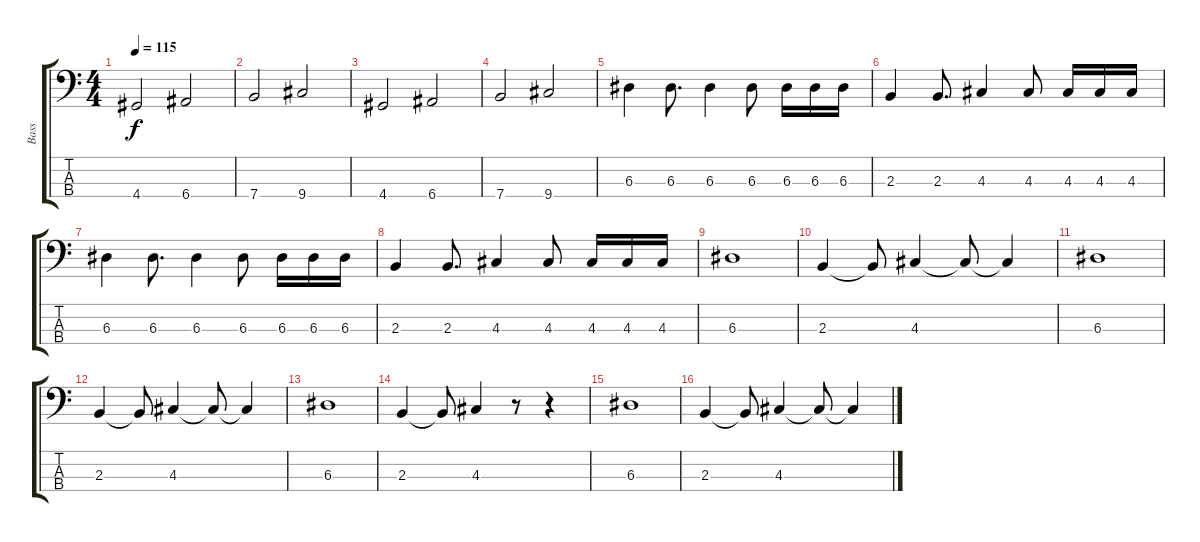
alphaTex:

\track ("Bass" "Bass") {instrument electricbassfinger}
\staff {score tabs}
\tuning (G2 D2 A1 E1) {hide}
\ts (4 4)
\tempo 115
\clef f4
\ks c
4.4.2{dy f} 6.4.2 |
7.4.2 9.4.2 |
4.4.2 6.4.2 |
7.4.2 9.4.2 |
6.3.4 6.3.8{d} 6.3.4 6.3.8 6.3.16 6.3.16 6.3.16 |
2.3.4 2.3.8{d} 4.3.4 4.3.8 4.3.16 4.3.16 4.3.16 |
6.3.4 6.3.8{d} 6.3.4 6.3.8 6.3.16 6.3.16 6.3.16 |
2.3.4 2.3.8{d} 4.3.4 4.3.8 4.3.16 4.3.16 4.3.16 |
6.3.1 |
2.3.4 2.3{t}.8 4.3.4 4.3{t}.8 4.3{t}.4 |
6.3.1 |
2.3.4 2.3{t}.8 4.3.4 4.3{t}.8 4.3{t}.4 |
6.3.1 |
2.3.4 2.3{t}.8 4.3.4 r.8 r.4 |
6.3.1 |
2.3.4 2.3{t}.8 4.3.4 4.3{t}.8 4.3{t}.4
